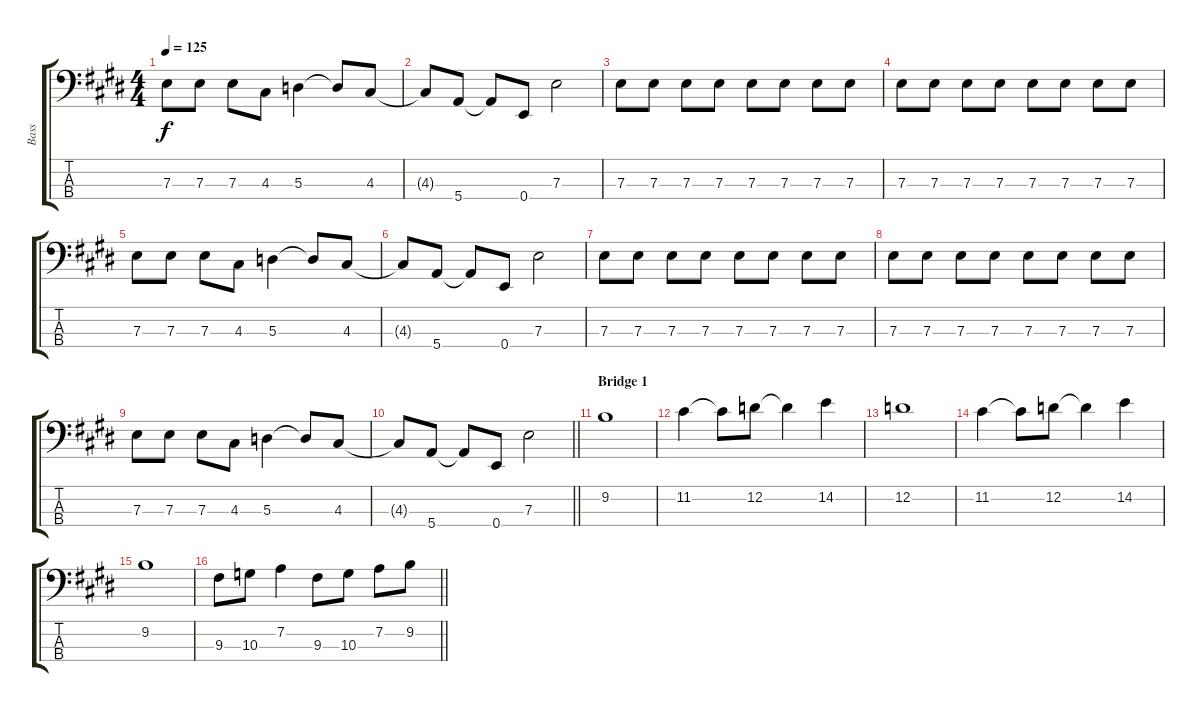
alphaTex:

\track ("Bass" "Bass") {instrument electricbasspick}
\staff {score tabs}
\tuning (G2 D2 A1 E1) {hide}
\ts (4 4)
\tempo 125
\clef f4
\ks e
7.3.8{dy f} 7.3.8 7.3.8 4.3.8 5.3.4 5.3{t}.8 4.3.8 |
4.3{t}.8 5.4.8 5.4{t}.8 0.4.8 7.3.2 |
7.3.8 7.3.8 7.3.8 7.3.8 7.3.8 7.3.8 7.3.8 7.3.8 |
7.3.8 7.3.8 7.3.8 7.3.8 7.3.8 7.3.8 7.3.8 7.3.8 |
7.3.8 7.3.8 7.3.8 4.3.8 5.3.4 5.3{t}.8 4.3.8 |
4.3{t}.8 5.4.8 5.4{t}.8 0.4.8 7.3.2 |
7.3.8 7.3.8 7.3.8 7.3.8 7.3.8 7.3.8 7.3.8 7.3.8 |
7.3.8 7.3.8 7.3.8 7.3.8 7.3.8 7.3.8 7.3.8 7.3.8 |
7.3.8 7.3.8 7.3.8 4.3.8 5.3.4 5.3{t}.8 4.3.8 |
\barLineRight lightlight
4.3{t}.8 5.4.8 5.4{t}.8 0.4.8 7.3.2 |
\section ("" "Bridge 1")
9.2.1 |
11.2.4 11.2{t}.8 12.2.8 12.2{t}.4 14.2.4 |
12.2.1 |
11.2.4 11.2{t}.8 12.2.8 12.2{t}.4 14.2.4 |
9.2.1 |
\barLineRight lightlight
9.3.8 10.3.8 7.2.4 9.3.8 10.3.8 7.2.8 9.2.8
